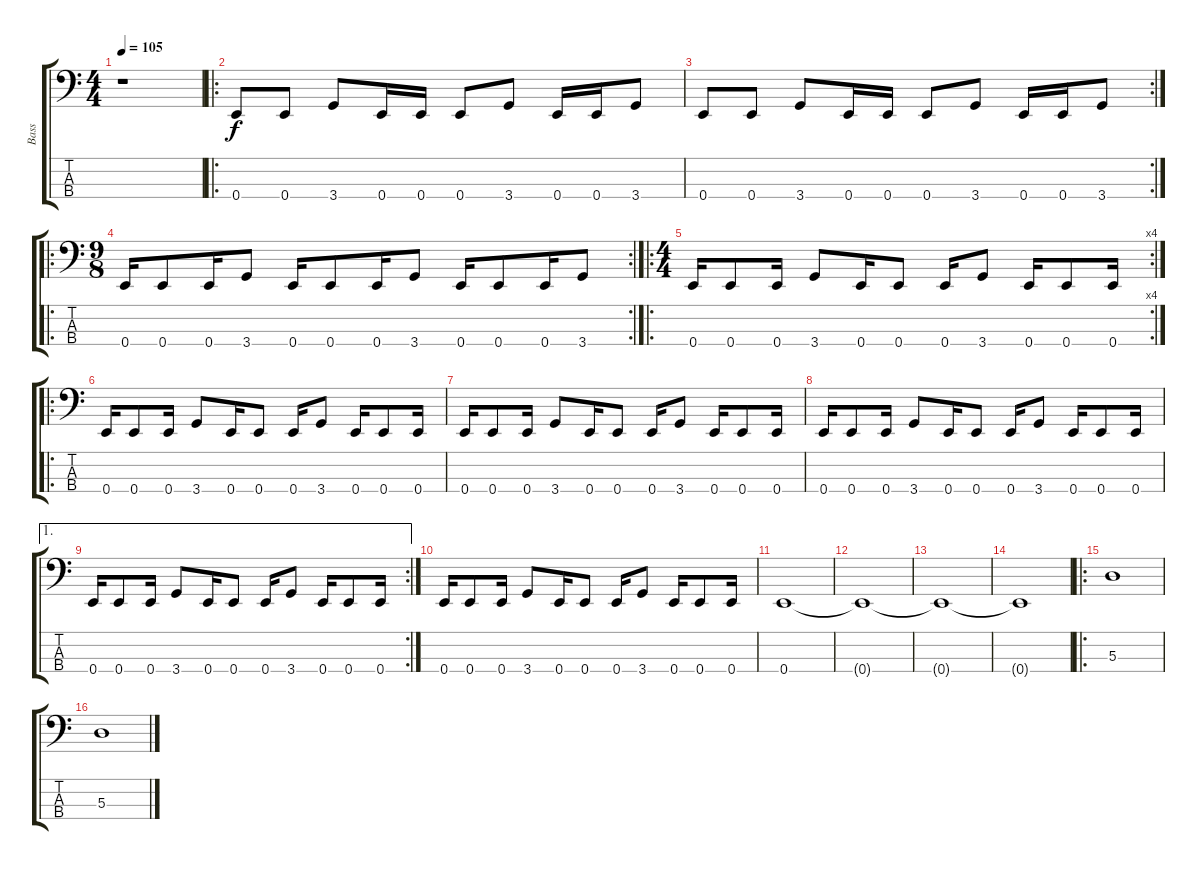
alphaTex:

\track ("Bass" "Bass") {instrument electricbassfinger}
\staff {score tabs}
\tuning (G2 D2 A1 E1) {hide}
\ts (4 4)
\tempo 105
\clef f4
\ks c
r.1{dy ff} |
\ro
0.4.8{dy f} 0.4.8 3.4.8 0.4.16 0.4.16 0.4.8 3.4.8 0.4.16 0.4.16 3.4.8 |
\rc 2
0.4.8 0.4.8 3.4.8 0.4.16 0.4.16 0.4.8 3.4.8 0.4.16 0.4.16 3.4.8 |
\ro
\rc 2
\ts (9 8)
0.4.16 0.4.8 0.4.16 3.4.8 0.4.16 0.4.8 0.4.16 3.4.8 0.4.16 0.4.8 0.4.16 3.4.8 |
\ro
\rc 4
\ts (4 4)
0.4.16 0.4.8 0.4.16 3.4.8 0.4.16 0.4.8 0.4.16 3.4.8 0.4.16 0.4.8 0.4.16 |
\ro
0.4.16 0.4.8 0.4.16 3.4.8 0.4.16 0.4.8 0.4.16 3.4.8 0.4.16 0.4.8 0.4.16 |
0.4.16 0.4.8 0.4.16 3.4.8 0.4.16 0.4.8 0.4.16 3.4.8 0.4.16 0.4.8 0.4.16 |
0.4.16 0.4.8 0.4.16 3.4.8 0.4.16 0.4.8 0.4.16 3.4.8 0.4.16 0.4.8 0.4.16 |
\ae 1
\rc 2
0.4.16 0.4.8 0.4.16 3.4.8 0.4.16 0.4.8 0.4.16 3.4.8 0.4.16 0.4.8 0.4.16 |
0.4.16 0.4.8 0.4.16 3.4.8 0.4.16 0.4.8 0.4.16 3.4.8 0.4.16 0.4.8 0.4.16 |
0.4.1 |
0.4{t}.1 |
0.4{t}.1 |
0.4{t}.1 |
\ro
5.3.1 |
5.3.1
